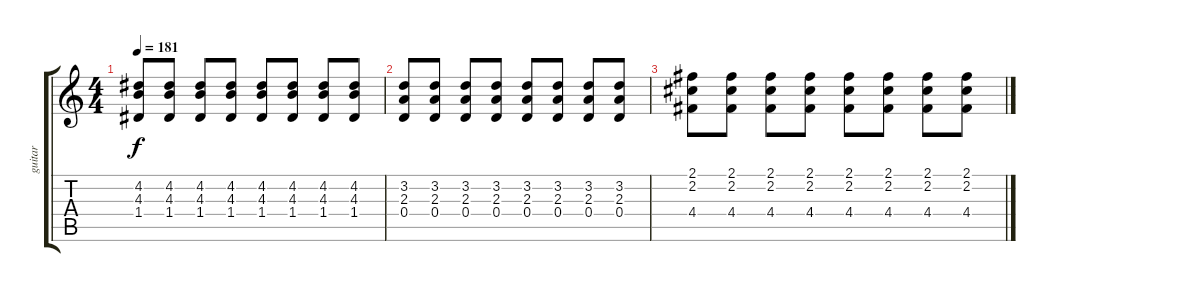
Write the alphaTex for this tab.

\track ("guitar" "guitar") {instrument distortionguitar}
\staff {score tabs}
\tuning (E4 B3 G3 D3 A2 E2) {hide}
\ts (4 4)
\tempo 181
\clef g2
\ks c
(4.2 4.3 1.4).8{dy f} (4.2 4.3 1.4).8 (4.2 4.3 1.4).8 (4.2 4.3 1.4).8 (4.2 4.3 1.4).8 (4.2 4.3 1.4).8 (4.2 4.3 1.4).8 (4.2 4.3 1.4).8 |
(3.2 2.3 0.4).8 (3.2 2.3 0.4).8 (3.2 2.3 0.4).8 (3.2 2.3 0.4).8 (3.2 2.3 0.4).8 (3.2 2.3 0.4).8 (3.2 2.3 0.4).8 (3.2 2.3 0.4).8 |
(2.1 2.2 4.4).8 (2.1 2.2 4.4).8 (2.1 2.2 4.4).8 (2.1 2.2 4.4).8 (2.1 2.2 4.4).8 (2.1 2.2 4.4).8 (2.1 2.2 4.4).8 (2.1 2.2 4.4).8
